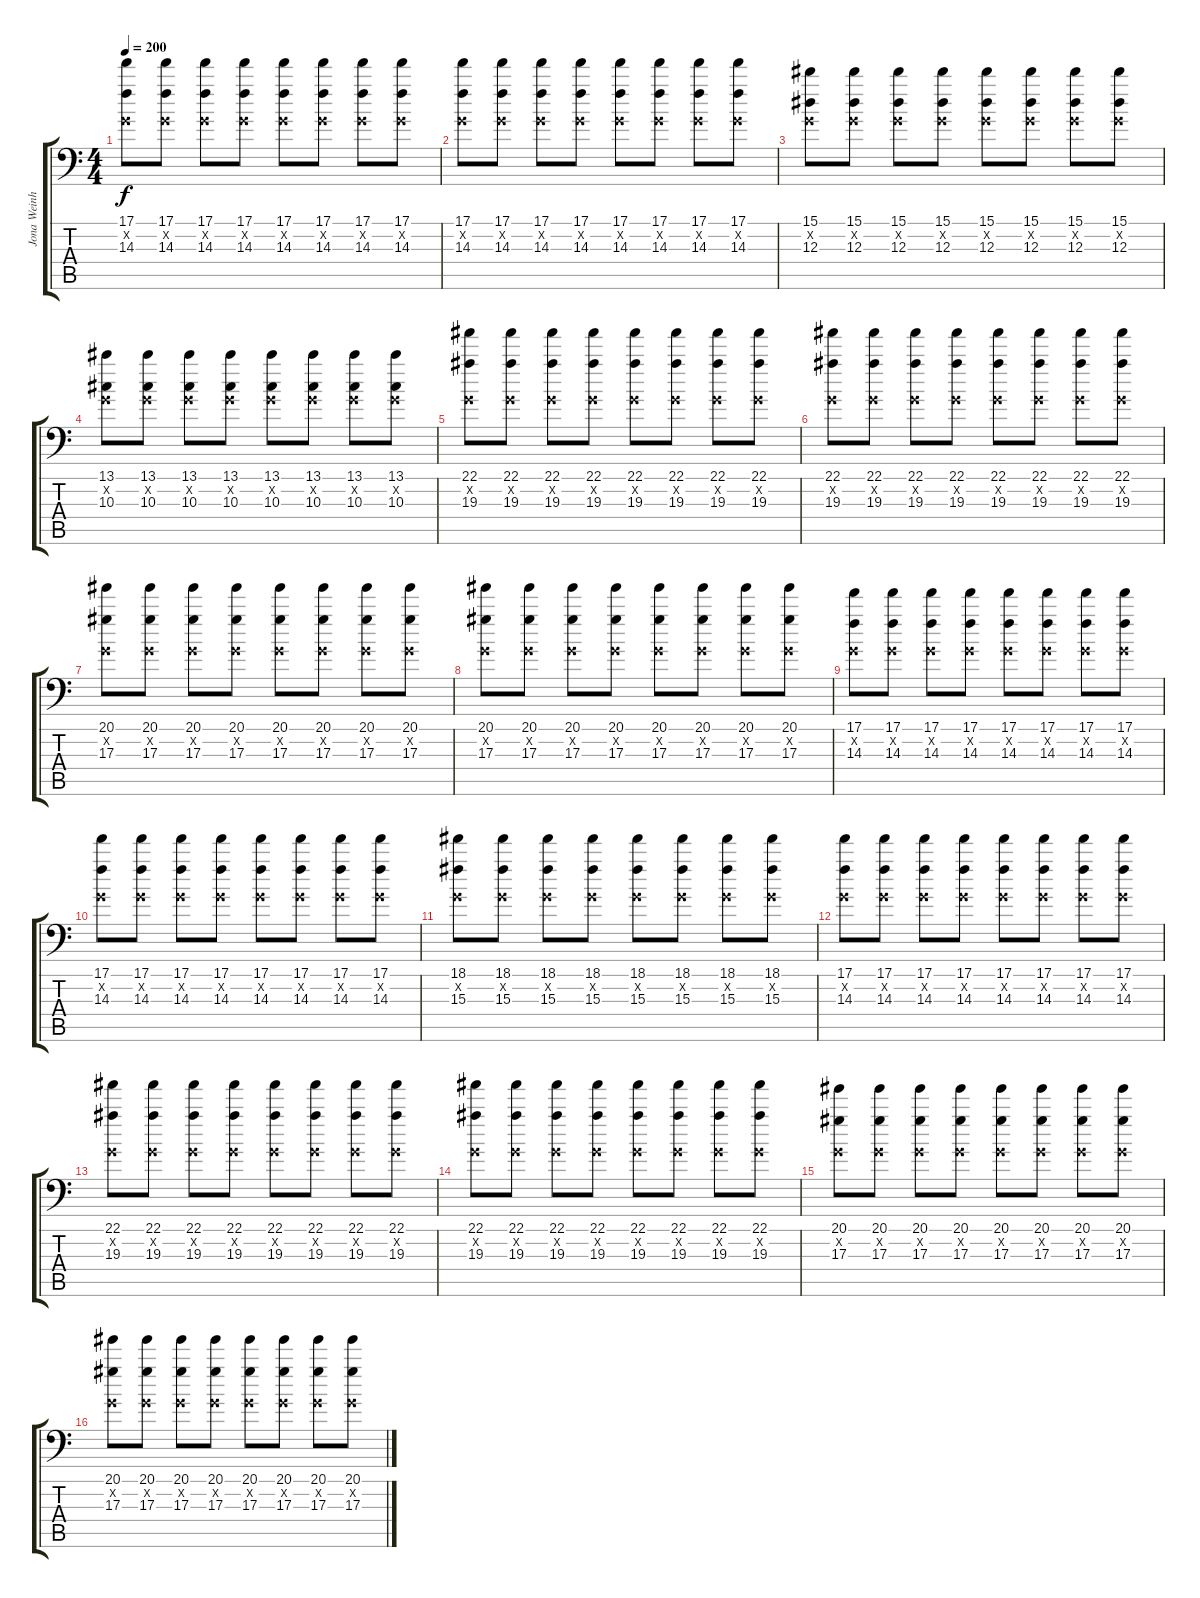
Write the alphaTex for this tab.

\track ("Jona Weinhofen" "Jona Weinh") {instrument distortionguitar}
\staff {score tabs}
\tuning (C4 G3 Eb3 Bb2 F2 Bb1) {hide}
\ts (4 4)
\tempo 200
\clef f4
\ks c
(17.1 0.2{x} 14.3).8{dy f} (17.1 0.2{x} 14.3).8 (17.1 0.2{x} 14.3).8 (17.1 0.2{x} 14.3).8 (17.1 0.2{x} 14.3).8 (17.1 0.2{x} 14.3).8 (17.1 0.2{x} 14.3).8 (17.1 0.2{x} 14.3).8 |
(17.1 0.2{x} 14.3).8 (17.1 0.2{x} 14.3).8 (17.1 0.2{x} 14.3).8 (17.1 0.2{x} 14.3).8 (17.1 0.2{x} 14.3).8 (17.1 0.2{x} 14.3).8 (17.1 0.2{x} 14.3).8 (17.1 0.2{x} 14.3).8 |
(15.1 0.2{x} 12.3).8 (15.1 0.2{x} 12.3).8 (15.1 0.2{x} 12.3).8 (15.1 0.2{x} 12.3).8 (15.1 0.2{x} 12.3).8 (15.1 0.2{x} 12.3).8 (15.1 0.2{x} 12.3).8 (15.1 0.2{x} 12.3).8 |
(13.1 0.2{x} 10.3).8 (13.1 0.2{x} 10.3).8 (13.1 0.2{x} 10.3).8 (13.1 0.2{x} 10.3).8 (13.1 0.2{x} 10.3).8 (13.1 0.2{x} 10.3).8 (13.1 0.2{x} 10.3).8 (13.1 0.2{x} 10.3).8 |
(22.1 0.2{x} 19.3).8 (22.1 0.2{x} 19.3).8 (22.1 0.2{x} 19.3).8 (22.1 0.2{x} 19.3).8 (22.1 0.2{x} 19.3).8 (22.1 0.2{x} 19.3).8 (22.1 0.2{x} 19.3).8 (22.1 0.2{x} 19.3).8 |
(22.1 0.2{x} 19.3).8 (22.1 0.2{x} 19.3).8 (22.1 0.2{x} 19.3).8 (22.1 0.2{x} 19.3).8 (22.1 0.2{x} 19.3).8 (22.1 0.2{x} 19.3).8 (22.1 0.2{x} 19.3).8 (22.1 0.2{x} 19.3).8 |
(20.1 0.2{x} 17.3).8 (20.1 0.2{x} 17.3).8 (20.1 0.2{x} 17.3).8 (20.1 0.2{x} 17.3).8 (20.1 0.2{x} 17.3).8 (20.1 0.2{x} 17.3).8 (20.1 0.2{x} 17.3).8 (20.1 0.2{x} 17.3).8 |
(20.1 0.2{x} 17.3).8 (20.1 0.2{x} 17.3).8 (20.1 0.2{x} 17.3).8 (20.1 0.2{x} 17.3).8 (20.1 0.2{x} 17.3).8 (20.1 0.2{x} 17.3).8 (20.1 0.2{x} 17.3).8 (20.1 0.2{x} 17.3).8 |
(17.1 0.2{x} 14.3).8 (17.1 0.2{x} 14.3).8 (17.1 0.2{x} 14.3).8 (17.1 0.2{x} 14.3).8 (17.1 0.2{x} 14.3).8 (17.1 0.2{x} 14.3).8 (17.1 0.2{x} 14.3).8 (17.1 0.2{x} 14.3).8 |
(17.1 0.2{x} 14.3).8 (17.1 0.2{x} 14.3).8 (17.1 0.2{x} 14.3).8 (17.1 0.2{x} 14.3).8 (17.1 0.2{x} 14.3).8 (17.1 0.2{x} 14.3).8 (17.1 0.2{x} 14.3).8 (17.1 0.2{x} 14.3).8 |
(18.1 0.2{x} 15.3).8 (18.1 0.2{x} 15.3).8 (18.1 0.2{x} 15.3).8 (18.1 0.2{x} 15.3).8 (18.1 0.2{x} 15.3).8 (18.1 0.2{x} 15.3).8 (18.1 0.2{x} 15.3).8 (18.1 0.2{x} 15.3).8 |
(17.1 0.2{x} 14.3).8 (17.1 0.2{x} 14.3).8 (17.1 0.2{x} 14.3).8 (17.1 0.2{x} 14.3).8 (17.1 0.2{x} 14.3).8 (17.1 0.2{x} 14.3).8 (17.1 0.2{x} 14.3).8 (17.1 0.2{x} 14.3).8 |
(22.1 0.2{x} 19.3).8 (22.1 0.2{x} 19.3).8 (22.1 0.2{x} 19.3).8 (22.1 0.2{x} 19.3).8 (22.1 0.2{x} 19.3).8 (22.1 0.2{x} 19.3).8 (22.1 0.2{x} 19.3).8 (22.1 0.2{x} 19.3).8 |
(22.1 0.2{x} 19.3).8 (22.1 0.2{x} 19.3).8 (22.1 0.2{x} 19.3).8 (22.1 0.2{x} 19.3).8 (22.1 0.2{x} 19.3).8 (22.1 0.2{x} 19.3).8 (22.1 0.2{x} 19.3).8 (22.1 0.2{x} 19.3).8 |
(20.1 0.2{x} 17.3).8 (20.1 0.2{x} 17.3).8 (20.1 0.2{x} 17.3).8 (20.1 0.2{x} 17.3).8 (20.1 0.2{x} 17.3).8 (20.1 0.2{x} 17.3).8 (20.1 0.2{x} 17.3).8 (20.1 0.2{x} 17.3).8 |
(20.1 0.2{x} 17.3).8 (20.1 0.2{x} 17.3).8 (20.1 0.2{x} 17.3).8 (20.1 0.2{x} 17.3).8 (20.1 0.2{x} 17.3).8 (20.1 0.2{x} 17.3).8 (20.1 0.2{x} 17.3).8 (20.1 0.2{x} 17.3).8
